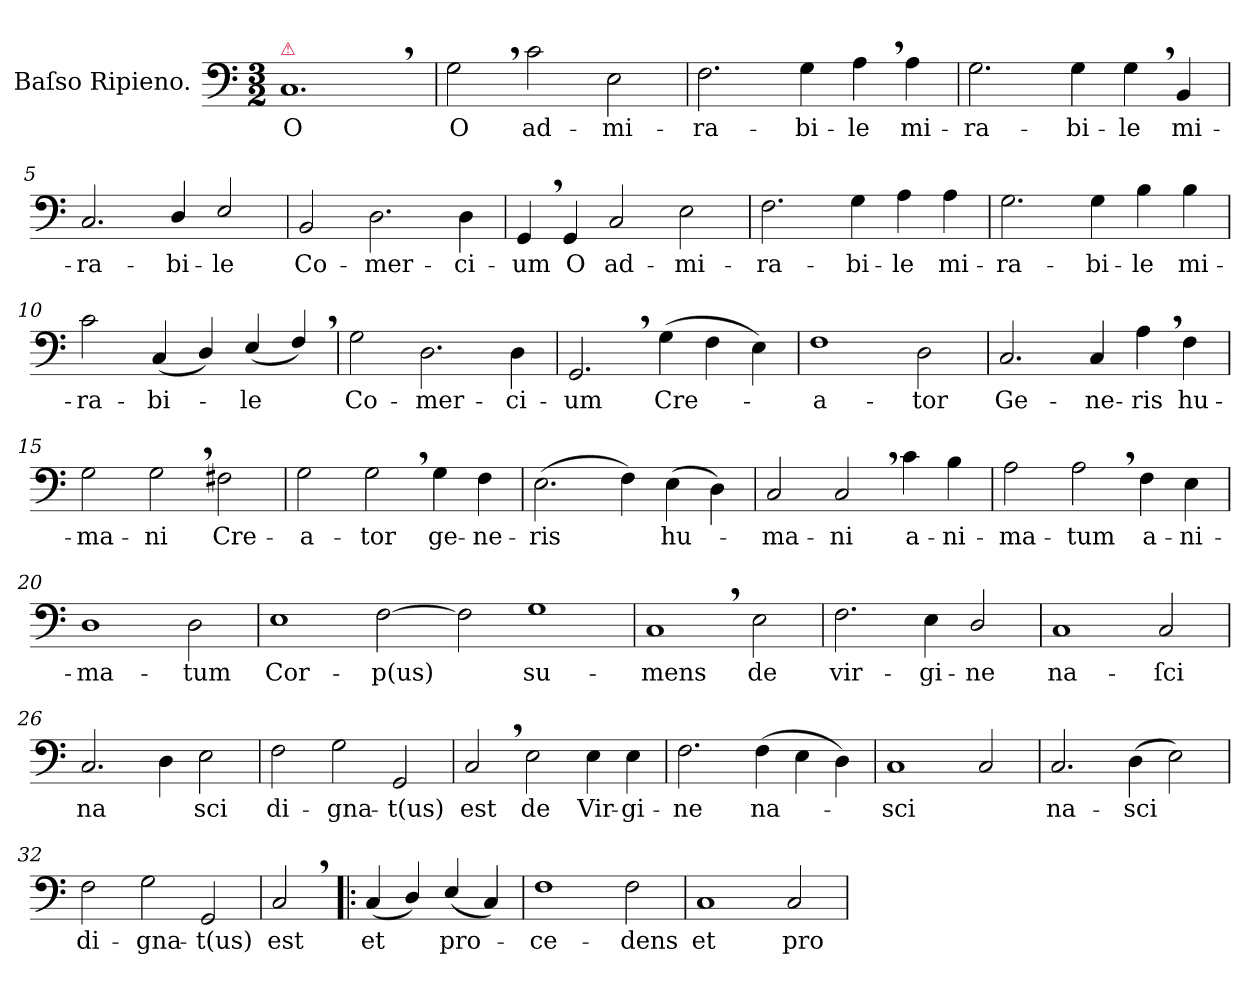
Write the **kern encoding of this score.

**kern	**text
*part1	*part1
*staff1	*staff1
*I"Baſso Ripieno.	*
*clefF4	*
*k[]	*
*M3/2	*
=1	=1
!LO:TX:a:color=crimson:t=⚠	!
1.C,<	O
=2	=2
2G,<\	O
2c\	ad-
2E\	-mi-
=3	=3
2.F\	-ra-
4G\	-bi-
4A,<\	-le
4A\	mi-
=4	=4
2.G\	-ra-
4G\	-bi-
4G,<\	-le
!	!LO:LY:i
4BB/	mi-
=5	=5
!	!LO:LY:i
2.C/	-ra-
!	!LO:LY:i
4D/	-bi-
!	!LO:LY:i
2E/	-le
=6	=6
2BB/	Co-
2.D\	-mer-
4D\	-ci-
=7	=7
4GG,</	-um
4GG/	O
2C/	ad-
2E\	-mi-
=8	=8
2.F\	-ra-
4G\	-bi-
4A\	-le
!	!LO:LY:i
4A\	mi-
=9	=9
!	!LO:LY:i
2.G\	-ra-
!	!LO:LY:i
4G\	-bi-
!	!LO:LY:i
4B\	-le
4B\	mi-
=10	=10
2c\	-ra-
(4C/	-bi-
4D/)	.
(4E/	-le
4F,</)	.
=11	=11
2G\	Co-
2.D\	-mer-
4D\	-ci-
=12	=12
2.GG,</	-um
(4G\	Cre-
4F\	.
4E\)	.
=13	=13
1F	-a-
2D\	-tor
=14	=14
2.C/	Ge-
4C/	-ne-
4A,<\	-ris
4F\	hu-
=15	=15
2G\	-ma-
2G,<\	-ni
2F#X\	Cre-
=16	=16
2G\	-a-
2G,<\	-tor
4G\	ge-
4F\	-ne-
=17	=17
(2.E\	-ris
4F\)	.
(4E\	hu-
4D\)	.
=18	=18
2C/	-ma-
2C,</	-ni
4c\	a-
4B\	-ni-
=19	=19
2A\	-ma-
2A,<\	-tum
!	!LO:LY:i
4F\	a-
!	!LO:LY:i
4E\	-ni-
=20	=20
!	!LO:LY:i
1D	-ma-
!	!LO:LY:i
2D\	-tum
=21	=21
1E	Cor-
[2F\	-p(us)
=22-	=22-
2F\]	.
1G	su-
=23	=23
1C,<	-mens
2E\	de
=24	=24
2.F\	vir-
4E\	-gi-
2D/	-ne
=25	=25
1C	na-
2C/	-ſci
=26	=26
2.C/	na
4D\	.
2E\	sci
=27	=27
2F\	di-
2G\	-gna-
2GG/	-t(us)
=28	=28
2C,</	est
2E\	de
4E\	Vir-
4E\	-gi-
=29	=29
2.F\	-ne
(4F\	na-
4E\	.
4D\)	.
=30	=30
1C	-sci
2C/	.
=31	=31
2.C/	na-
(4D\	-sci
2E\)	.
=32	=32
2F\	di-
2G\	-gna-
2GG/	-t(us)
=	=
2C,</	est
=33!|:	=33!|:
(4C/	et
4D/)	.
(4E/	pro-
4C/)	.
=34	=34
1F	-ce-
2F\	-dens
=35	=35
!	!LO:LY:i
1C	et
!	!LO:LY:i
2C/	pro-
=	=
*-	*-
